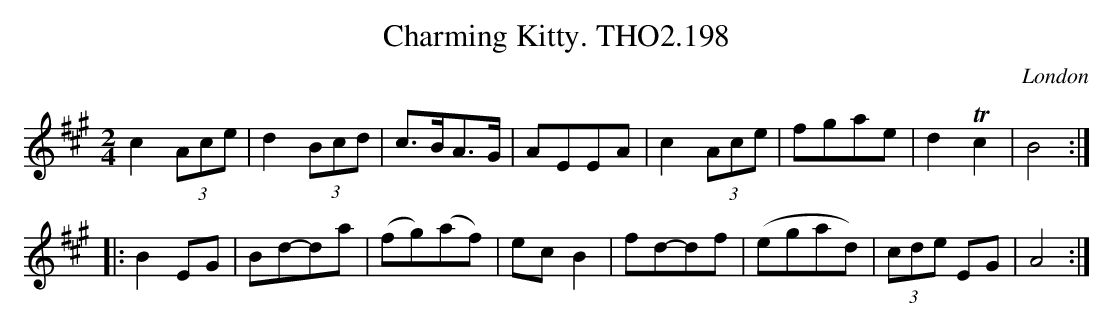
X:1
T:Charming Kitty. THO2.198
O:London
M:2/4
L:1/8
K:A
c2 (3Ace|d2 (3Bcd|c>BA>G|AEEA|c2 (3Ace|fgae|d2Tc2|B4:|
|:B2 EG|Bd-da|(fg)(af)|ec B2|fd-df|(egad)|(3cde EG|A4:|
